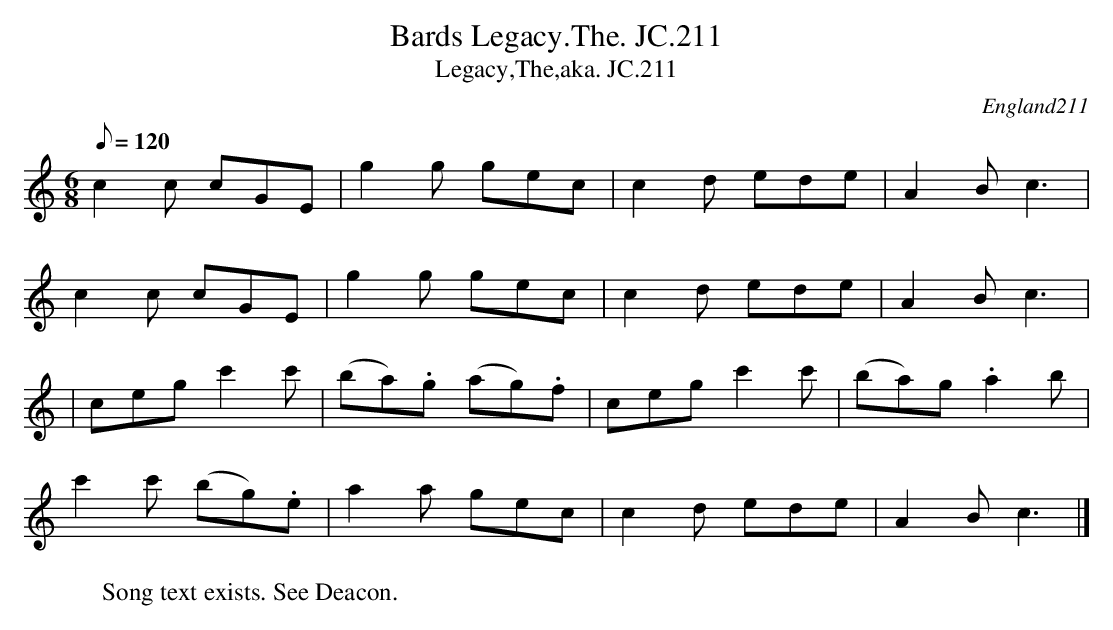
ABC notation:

X:1
T:Bards Legacy.The. JC.211
T:Legacy,The,aka. JC.211
M:6/8
L:1/8
Q:120
O:England211
K:C
c2c cGE|g2g gec|c2d ede|A2Bc3|!
c2c cGE|g2g gec|c2d ede|A2Bc3|!
|cegc'2c'|(ba).g (ag).f|ceg c'2c'|(ba)g. a2b|!
c'2c' (bg).e|a2a gec|c2d ede|A2Bc3|]
W:Song text exists. See Deacon.
